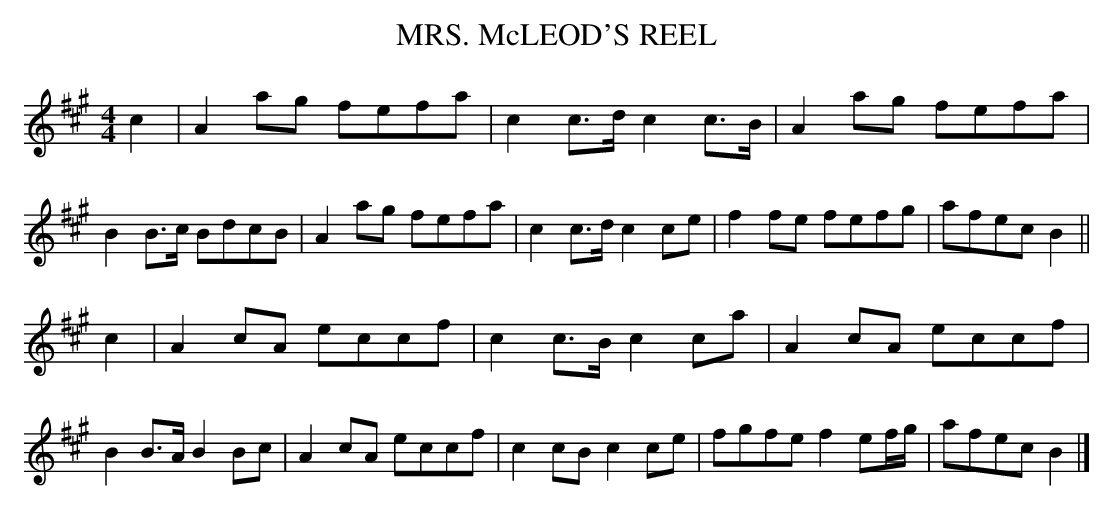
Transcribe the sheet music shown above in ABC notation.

X:1
T: MRS. McLEOD'S REEL
M: 4/4
L: 1/8
K: A
c2 |\
A2ag fefa | c2c>d c2c>B | A2ag fefa | B2B>c BdcB |\
A2ag fefa | c2c>d c2ce | f2fe fefg | afec B2 ||
c2 |\
A2cA eccf | c2c>B c2ca | A2cA eccf | B2B>A B2Bc |\
A2cA eccf | c2cB c2ce | fgfe f2 ef/g/ | afec B2 |]
